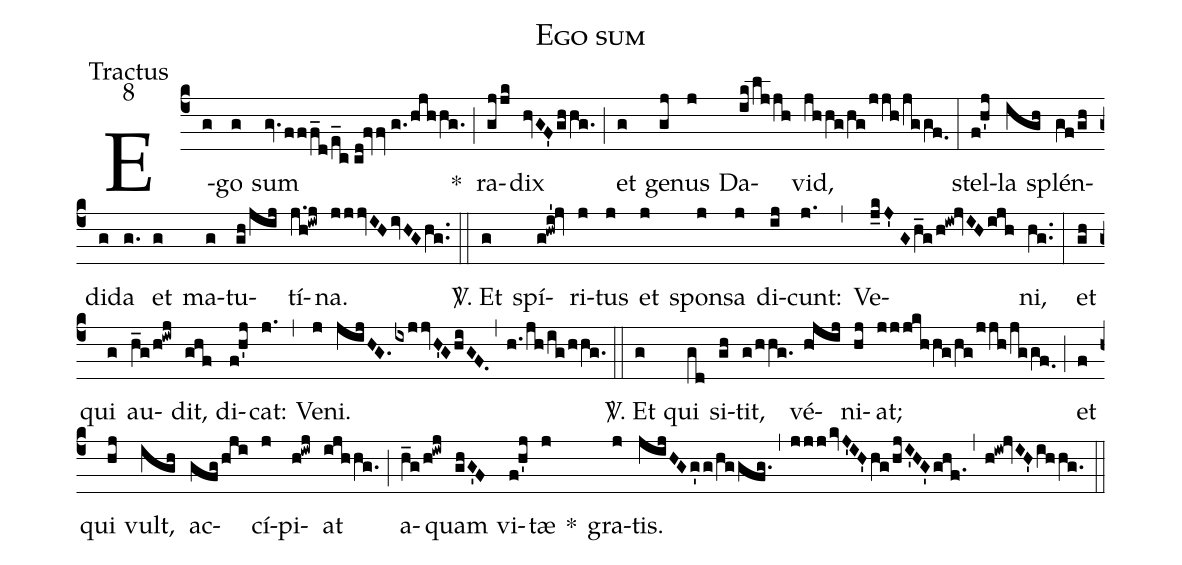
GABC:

name: Ego sum;
office-part: Tractus;
mode: 8;
%%
(c4) E(g)go(g) sum(gv.fff_d/e_c//cd!fvv//g./hjhhg.) *(;)
ra(gjjk)dix(hvGF'ghhg.) (;) et(g) ge(gj)nus(j) Da(ik/ljjh)vid,(jhhg/hg/jjh/jggf.0) (:)
stel(f!h'j)la(igh) splén(gf/gh)di(g)da(g.) et(g) ma(g)tu(gh/jij)tí(j.h!iwj)na.(jjjvIHivHGhg..) (::)
<sp>V/</sp>. Et(g) spí(g!hwi'!jv)ri(j)tus(j) et(j) spon(j)sa(j) di(ij)cunt:(j.) (,) Ve(j_kJ'//Gh_g/h!iw!jvIHijh)ni,(hg..) (:)
et(gh) qui(g) au(h_g/h!iwj)dit,(ghf) di(f!h'j)cat:(j.) (,) Ve(j)ni.(jijHG.ixjjvH'GhiGF.) (,) (h./jh/ig/hhg.) (::)
<sp>V/</sp>. Et(g) qui(gd) si(gh)tit,(g/hhg.) vé(h!jij)ni(hj)at;(jjjkhhg/hg/jjh/jggf.0) (;) et(f) qui(hj) vult,(igh) ac(gfghji)cí(j)pi(h!iwj)at(ijhhg.) (;) a(h_g/h!iwj)quam(ghG'F) vi(f!h'j)tæ(j) *() gra(j)tis.(jijHGg'g/hggfg.) (,) (jjjkvJ'IH'hg/hjI'HG'ghf.1) (,) (h!iw!jvIH'ihhg.) (::)
